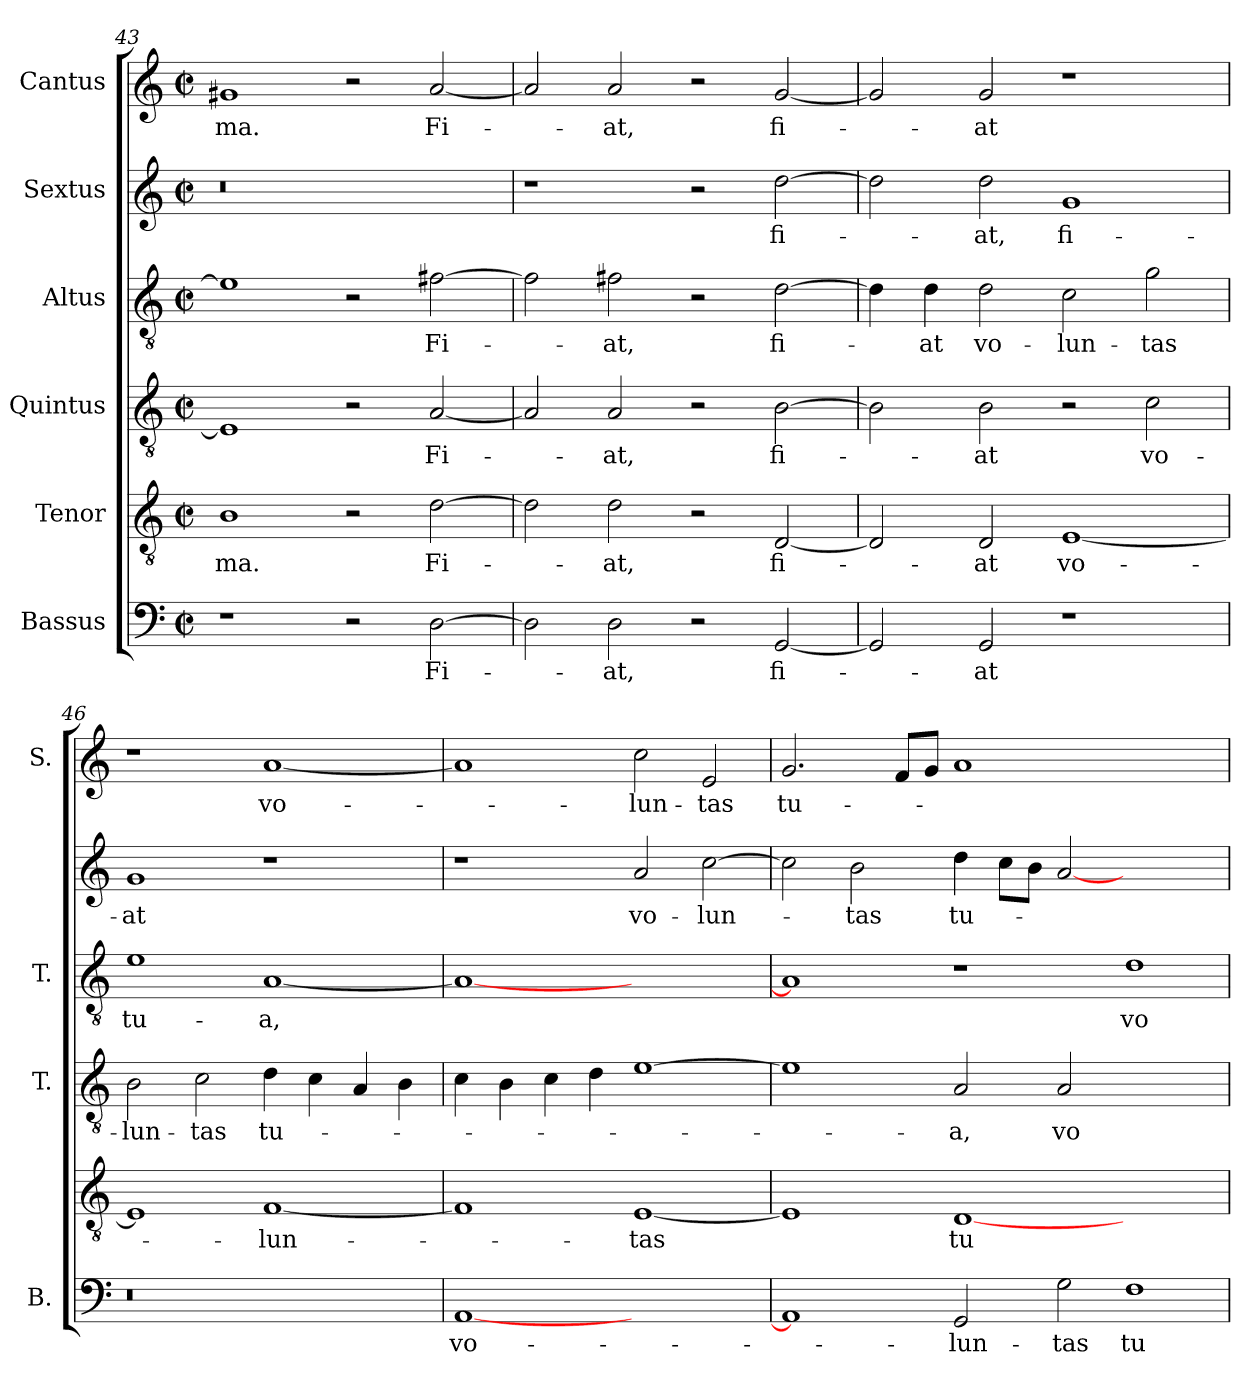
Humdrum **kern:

**kern	**text	**kern	**text	**kern	**text	**kern	**text	**kern	**text	**kern	**text
*part6	*part6	*part5	*part5	*part4	*part4	*part3	*part3	*part2	*part2	*part1	*part1
*staff6	*staff6	*staff5	*staff5	*staff4	*staff4	*staff3	*staff3	*staff2	*staff2	*staff1	*staff1
*I"Bassus	*	*I"Tenor	*	*I"Quintus	*	*I"Altus	*	*I"Sextus	*	*I"Cantus	*
*I'B.	*	*	*	*I'T.	*	*I'T.	*	*	*	*I'S.	*
*clefF4	*	*clefGv2	*	*clefGv2	*	*clefGv2	*	*clefG2	*	*clefG2	*
*k[]	*	*k[]	*	*k[]	*	*k[]	*	*k[]	*	*k[]	*
*C:	*	*C:	*	*C:	*	*C:	*	*C:	*	*C:	*
*M2/2	*	*M2/2	*	*M2/2	*	*M2/2	*	*M2/2	*	*M2/2	*
*met(c|)	*	*met(c|)	*	*met(c|)	*	*met(c|)	*	*met(c|)	*	*met(c|)	*
=43	=43	=43	=43	=43	=43	=43	=43	=43	=43	=43	=43
!	!	!	!	!	!	!	!	!LO:N:vis=0	!	!	!
1r	.	1B\	-ma.	1E/]	.	1e\]	.	1r	.	1g#X/	-ma.
2r	.	2r	.	2r	.	2r	.	1ryy	.	2r	.
[2D\	Fi-	[2d\	Fi-	[2A/	Fi-	[2f#X\	Fi-	.	.	[2a/	Fi-
=44	=44	=44	=44	=44	=44	=44	=44	=44	=44	=44	=44
2D\]	.	2d\]	.	2A/]	.	2f#\]	.	1r	.	2a/]	.
2D\	-at,	2d\	-at,	2A/	-at,	2f#X\	-at,	.	.	2a/	-at,
2r	.	2r	.	2r	.	2r	.	2r	.	2r	.
[2GG/	fi-	[2D/	fi-	[2B\	fi-	[2d\	fi-	[2dd\	fi-	[2g/	fi-
=45	=45	=45	=45	=45	=45	=45	=45	=45	=45	=45	=45
2GG/]	.	2D/]	.	2B\]	.	4d\]	.	2dd\]	.	2g/]	.
.	.	.	.	.	.	4d\	-at	.	.	.	.
2GG/	-at	2D/	-at	2B\	-at	2d\	vo-	2dd\	-at,	2g/	-at
1r	.	[1E/	vo-	2r	.	2c\	-lun-	1g/	fi-	1r	.
.	.	.	.	2c\	vo-	2g\	-tas	.	.	.	.
=46	=46	=46	=46	=46	=46	=46	=46	=46	=46	=46	=46
!LO:N:vis=0	!	!	!	!	!	!	!	!	!	!	!
1r	.	1E/]	.	2B\	-lun-	1e\	tu-	1g/	-at	1r	.
.	.	.	.	2c\	-tas	.	.	.	.	.	.
1ryy	.	[1F/	-lun-	4d\	tu-	[1A/	-a,	1r	.	[1a/	vo-
.	.	.	.	4c\	.	.	.	.	.	.	.
.	.	.	.	4A/	.	.	.	.	.	.	.
.	.	.	.	4B\	.	.	.	.	.	.	.
=47	=47	=47	=47	=47	=47	=47	=47	=47	=47	=47	=47
[1AA/	vo-	1F/]	.	4c\	.	1A/_	.	1r	.	1a/]	.
.	.	.	.	4B\	.	.	.	.	.	.	.
.	.	.	.	4c\	.	.	.	.	.	.	.
.	.	.	.	4d\	.	.	.	.	.	.	.
1ryy	.	[1E/	-tas	[1e\	.	1ryy	.	2a/	vo-	2cc\	-lun-
.	.	.	.	.	.	.	.	[2cc\	-lun-	2e/	-tas
=48	=48	=48	=48	=48	=48	=48	=48	=48	=48	=48	=48
1AA/]	.	1E/]	.	1e\]	.	1A/]	.	2cc\]	.	2.g/	tu-
.	.	.	.	.	.	.	.	2b\	-tas	.	.
.	.	.	.	.	.	.	.	.	.	8f/L	.
.	.	.	.	.	.	.	.	.	.	8g/J	.
2GG/	-lun-	[1D/	tu-	2A/	-a,	1r	.	4dd\	tu-	1a/	.
.	.	.	.	.	.	.	.	8cc\L	.	.	.
.	.	.	.	.	.	.	.	8b\J	.	.	.
2G\	-tas	.	.	2A/	vo-	.	.	[2a/	.	.	.
1F\	tu-	1ryy	.	1ryy	.	1d\	vo-	1ryy	.	1ryy	.
=	=	=	=	=	=	=	=	=	=	=	=
*-	*-	*-	*-	*-	*-	*-	*-	*-	*-	*-	*-
